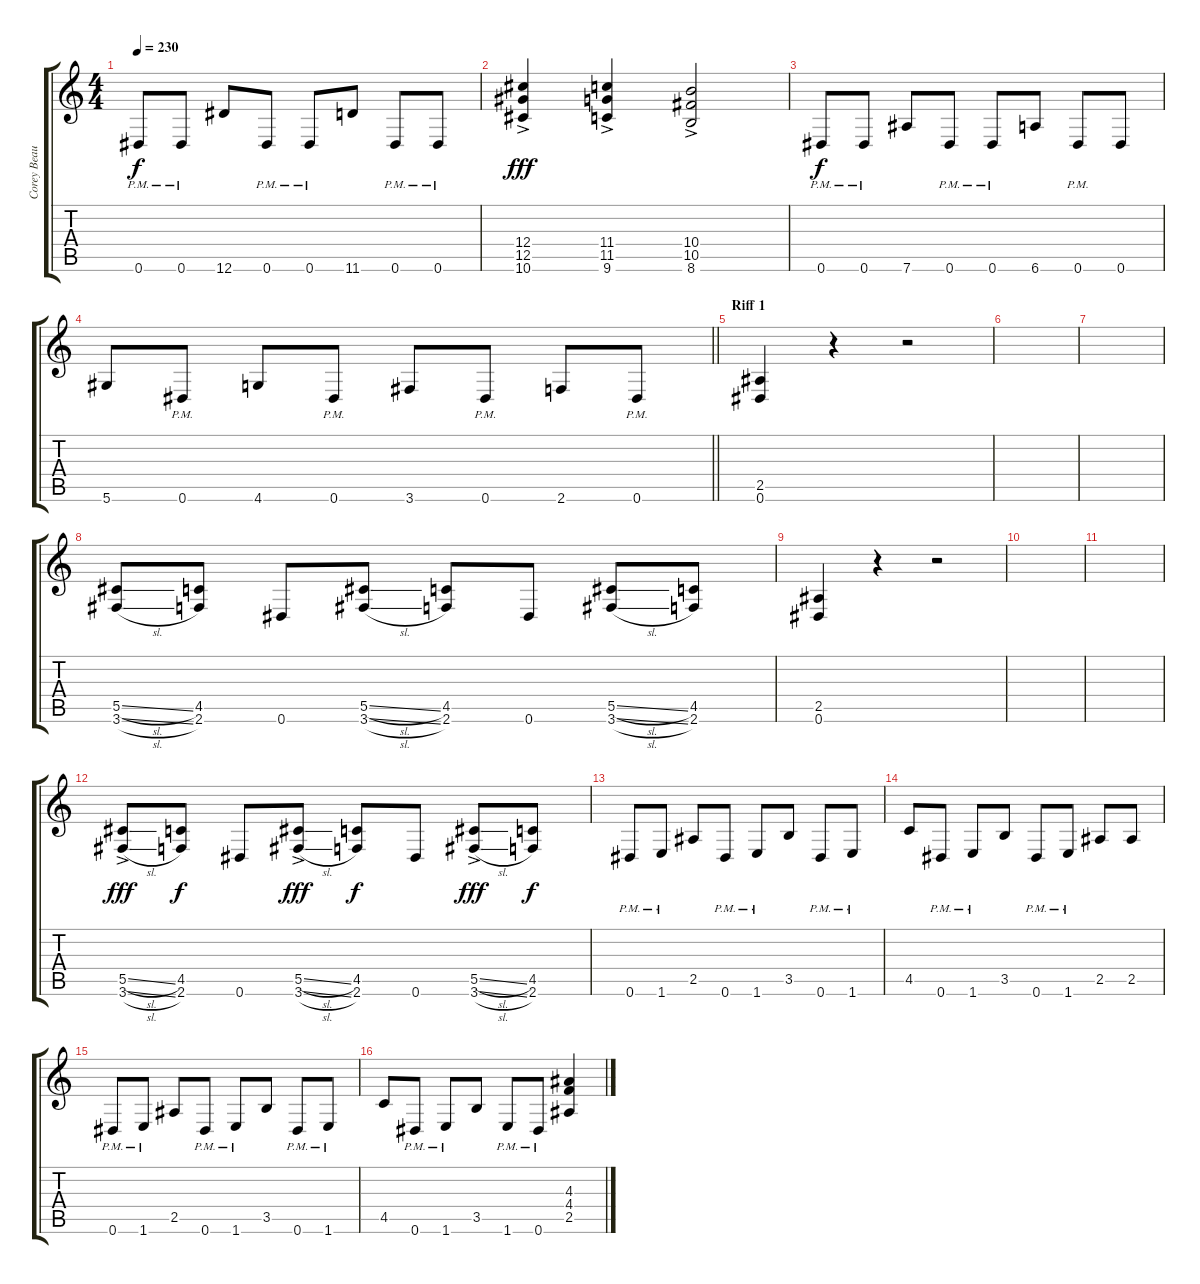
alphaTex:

\track ("Corey Beaulieu (lead guitar)" "Corey Beau") {instrument distortionguitar}
\staff {score tabs}
\tuning (Eb4 Bb3 Gb3 Db3 Ab2 Eb2) {hide}
\ts (4 4)
\tempo 230
\clef g2
\ks c
0.6{pm}.8{dy f} 0.6{pm}.8 12.6.8 0.6{pm}.8 0.6{pm}.8 11.6.8 0.6{pm}.8 0.6{pm}.8 |
(12.4{ac} 12.5{ac} 10.6{ac}).4{dy fff} (11.4{ac} 11.5{ac} 9.6{ac}).4 (10.4{ac} 10.5{ac} 8.6{ac}).2 |
0.6{pm}.8{dy f} 0.6{pm}.8 7.6.8 0.6{pm}.8 0.6{pm}.8 6.6.8 0.6{pm}.8 0.6.8 |
\barLineRight lightlight
5.6.8 0.6{pm}.8 4.6.8 0.6{pm}.8 3.6.8 0.6{pm}.8 2.6.8 0.6{pm}.8 |
\section ("" "Riff 1")
(2.5 0.6).4 r.4 r.2 |
|
|
(5.5{sl} 3.6{sl}).8 (4.5 2.6).8 0.6.8 (5.5{sl} 3.6{sl}).8 (4.5 2.6).8 0.6.8 (5.5{sl} 3.6{sl}).8 (4.5 2.6).8 |
(2.5 0.6).4 r.4 r.2 |
|
|
(5.5{sl ac} 3.6{sl ac}).8{dy fff} (4.5 2.6).8{dy f} 0.6.8 (5.5{sl ac} 3.6{sl ac}).8{dy fff} (4.5 2.6).8{dy f} 0.6.8 (5.5{sl ac} 3.6{sl ac}).8{dy fff} (4.5 2.6).8{dy f} |
0.6{pm}.8 1.6{pm}.8 2.5.8 0.6{pm}.8 1.6{pm}.8 3.5.8 0.6{pm}.8 1.6{pm}.8 |
4.5.8 0.6{pm}.8 1.6{pm}.8 3.5.8 0.6{pm}.8 1.6{pm}.8 2.5.8 2.5.8 |
0.6{pm}.8 1.6{pm}.8 2.5.8 0.6{pm}.8 1.6{pm}.8 3.5.8 0.6{pm}.8 1.6{pm}.8 |
4.5.8 0.6{pm}.8 1.6{pm}.8 3.5.8 1.6{pm}.8 0.6{pm}.8 (4.3 4.4 2.5).4
